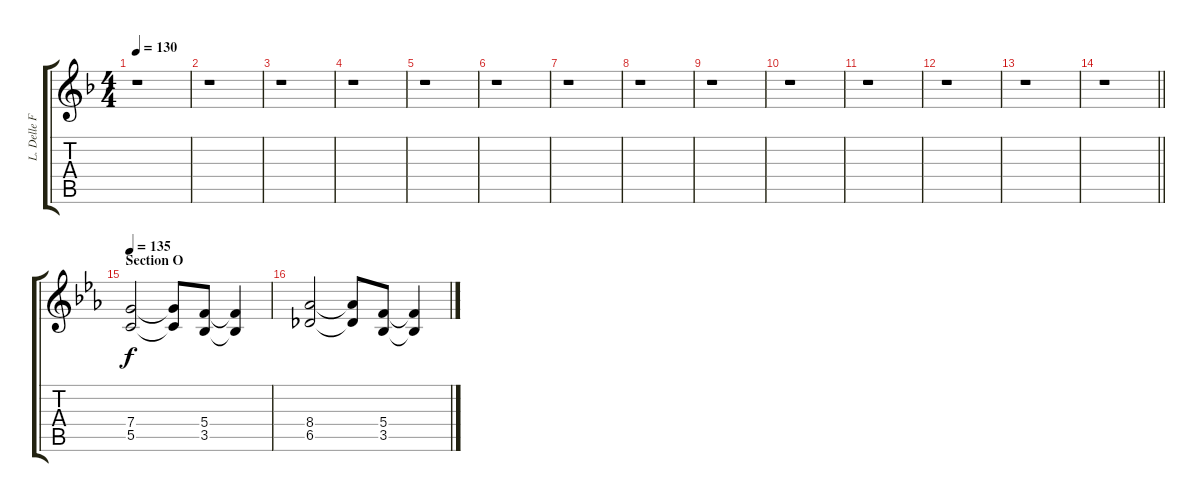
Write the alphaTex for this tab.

\track ("L. Delle Fave (Dist. Guitar R)" "L. Delle F") {instrument overdrivenguitar}
\staff {score tabs}
\tuning (D4 A3 F3 C3 G2 D2) {hide}
\ts (4 4)
\tempo 130
\clef g2
\ks dminor
r.1{dy f} |
r.1 |
r.1 |
r.1 |
r.1 |
r.1 |
r.1 |
r.1 |
r.1 |
r.1 |
r.1 |
r.1 |
r.1 |
\barLineRight lightlight
r.1 |
\section ("" "Section O")
\tempo 135
\ks cminor
(7.4 5.5).2{volume 10} (7.4{t} 5.5{t}).8 (5.4 3.5).8 (5.4{t} 3.5{t}).4 |
(8.4 6.5).2 (8.4{t} 6.5{t}).8 (5.4 3.5).8 (5.4{t} 3.5{t}).4
